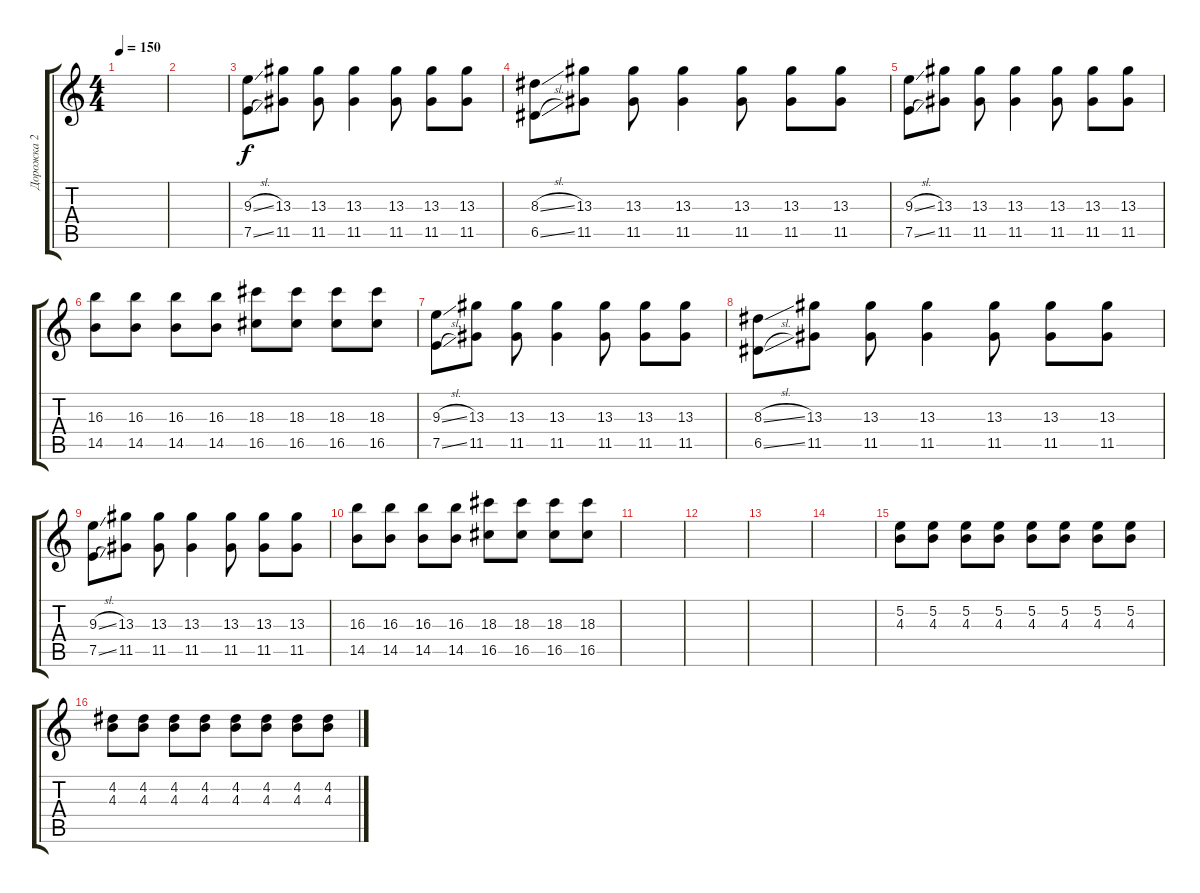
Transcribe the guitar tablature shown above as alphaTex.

\track ("Дорожка 2" "Дорожка 2") {instrument overdrivenguitar}
\staff {score tabs}
\tuning (E4 B3 G3 D3 A2 E2) {hide}
\ts (4 4)
\tempo 150
\clef g2
\ks c
|
|
(9.3{sl} 7.5{sl}).8{dy f} (13.3 11.5).8 (13.3 11.5).8 (13.3 11.5).4 (13.3 11.5).8 (13.3 11.5).8 (13.3 11.5).8 |
(8.3{sl} 6.5{sl}).8 (13.3 11.5).8 (13.3 11.5).8 (13.3 11.5).4 (13.3 11.5).8 (13.3 11.5).8 (13.3 11.5).8 |
(9.3{sl} 7.5{sl}).8 (13.3 11.5).8 (13.3 11.5).8 (13.3 11.5).4 (13.3 11.5).8 (13.3 11.5).8 (13.3 11.5).8 |
(16.3 14.5).8 (16.3 14.5).8 (16.3 14.5).8 (16.3 14.5).8 (18.3 16.5).8 (18.3 16.5).8 (18.3 16.5).8 (18.3 16.5).8 |
(9.3{sl} 7.5{sl}).8 (13.3 11.5).8 (13.3 11.5).8 (13.3 11.5).4 (13.3 11.5).8 (13.3 11.5).8 (13.3 11.5).8 |
(8.3{sl} 6.5{sl}).8 (13.3 11.5).8 (13.3 11.5).8 (13.3 11.5).4 (13.3 11.5).8 (13.3 11.5).8 (13.3 11.5).8 |
(9.3{sl} 7.5{sl}).8 (13.3 11.5).8 (13.3 11.5).8 (13.3 11.5).4 (13.3 11.5).8 (13.3 11.5).8 (13.3 11.5).8 |
(16.3 14.5).8 (16.3 14.5).8 (16.3 14.5).8 (16.3 14.5).8 (18.3 16.5).8 (18.3 16.5).8 (18.3 16.5).8 (18.3 16.5).8 |
|
|
|
|
(5.2 4.3).8 (5.2 4.3).8 (5.2 4.3).8 (5.2 4.3).8 (5.2 4.3).8 (5.2 4.3).8 (5.2 4.3).8 (5.2 4.3).8 |
(4.2 4.3).8 (4.2 4.3).8 (4.2 4.3).8 (4.2 4.3).8 (4.2 4.3).8 (4.2 4.3).8 (4.2 4.3).8 (4.2 4.3).8
